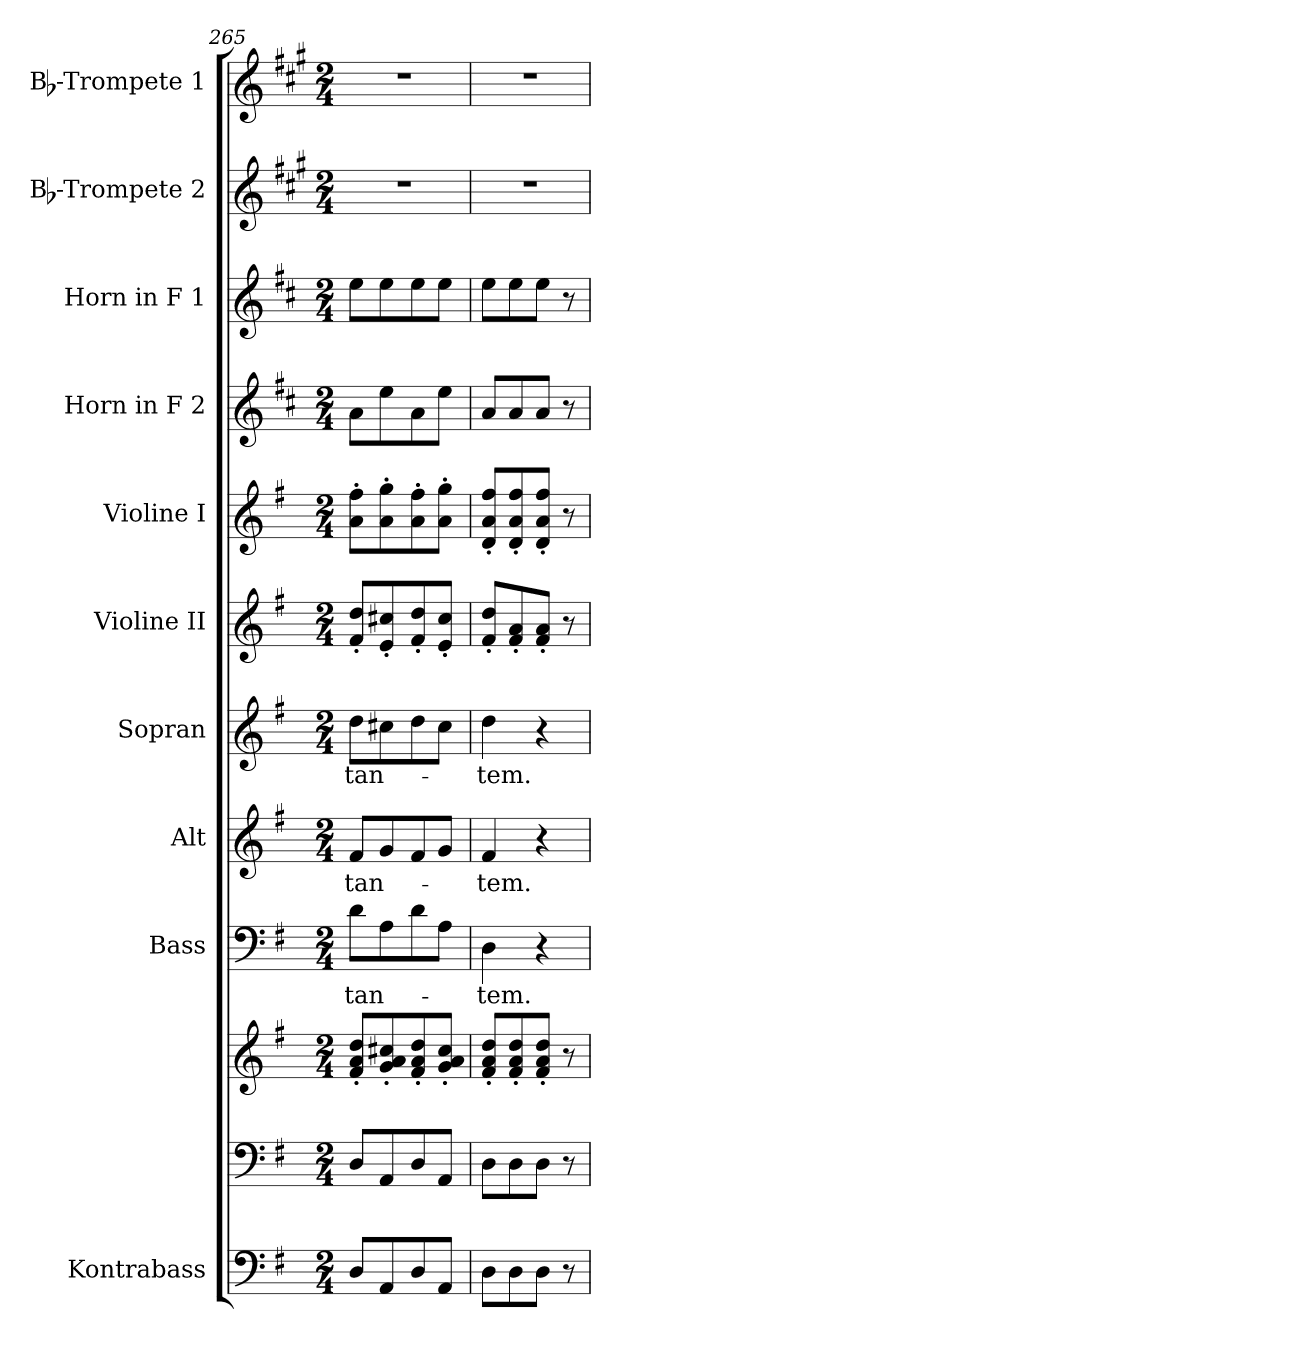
**kern	**kern	**kern	**kern	**text	**kern	**text	**kern	**text	**kern	**kern	**kern	**kern	**kern	**kern
*part11	*part10	*part10	*part9	*part9	*part8	*part8	*part7	*part7	*part6	*part5	*part4	*part3	*part2	*part1
*staff12	*staff11	*staff10	*staff9	*staff9	*staff8	*staff8	*staff7	*staff7	*staff6	*staff5	*staff4	*staff3	*staff2	*staff1
*I"Kontrabass	*	*	*I"Bass	*	*I"Alt	*	*I"Sopran	*	*I"Violine II	*I"Violine I	*I"Horn in F 2	*I"Horn in F 1	*I"Bb-Trompete 2	*I"Bb-Trompete 1
*I'Kb.	*	*	*I'B.	*	*I'A.	*	*I'S.	*	*I'Vl. II	*I'Vl. I	*	*	*I'Bb Trp. 2	*I'Bb Trp. 1
*clefF4	*clefF4	*clefG2	*clefF4	*	*clefG2	*	*clefG2	*	*clefG2	*clefG2	*clefG2	*clefG2	*clefG2	*clefG2
*ITrd7c12	*	*	*	*	*	*	*	*	*	*	*ITrd4c7	*ITrd4c7	*ITrd1c2	*ITrd1c2
*k[f#]	*k[f#]	*k[f#]	*k[f#]	*	*k[f#]	*	*k[f#]	*	*k[f#]	*k[f#]	*k[f#]	*k[f#]	*k[f#]	*k[f#]
*G:	*G:	*G:	*G:	*	*G:	*	*G:	*	*G:	*G:	*G:	*G:	*G:	*G:
*M2/4	*M2/4	*M2/4	*M2/4	*	*M2/4	*	*M2/4	*	*M2/4	*M2/4	*M2/4	*M2/4	*M2/4	*M2/4
=265	=265	=265	=265	=265	=265	=265	=265	=265	=265	=265	=265	=265	=265	=265
!	!	!	!	!LO:LY:b	!	!LO:LY:b	!	!LO:LY:b	!	!	!	!	!	!
8DD/L	8D/L	8f#/'< 8a/'< 8dd/'<L	8d\L	-tan-	8f#/L	-tan-	8dd\L	-tan-	8f#/'< 8dd/'<L	8a\'> 8ff#\'>L	8d\L	8a\L	2r	2r
8AAA/	8AA/	8g/'< 8a/'< 8cc#X/'<	8A\	.	8g/	.	8cc#X\	.	8e/'< 8cc#X/'<	8a\'> 8gg\'>	8a\	8a\	.	.
8DD/	8D/	8f#/'< 8a/'< 8dd/'<	8d\	.	8f#/	.	8dd\	.	8f#/'< 8dd/'<	8a\'> 8ff#\'>	8d\	8a\	.	.
8AAA/J	8AA/J	8g/'< 8a/'< 8cc#/'<J	8A\J	.	8g/J	.	8cc#\J	.	8e/'< 8cc#/'<J	8a\'> 8gg\'>J	8a\J	8a\J	.	.
!!LO:PB:g=z
=266	=266	=266	=266	=266	=266	=266	=266	=266	=266	=266	=266	=266	=266	=266
!	!	!	!	!LO:LY:b	!	!LO:LY:b	!	!LO:LY:b	!	!	!	!	!	!
8DD\L	8D\L	8f#/'< 8a/'< 8dd/'<L	4D\	-tem.	4f#/	-tem.	4dd\	-tem.	8f#/'< 8dd/'<L	8d/'< 8a/'< 8ff#/'<L	8d/L	8a\L	2r	2r
8DD\	8D\	8f#/'< 8a/'< 8dd/'<	.	.	.	.	.	.	8f#/'< 8a/'<	8d/'< 8a/'< 8ff#/'<	8d/	8a\	.	.
8DD\J	8D\J	8f#/'< 8a/'< 8dd/'<J	4r	.	4r	.	4r	.	8f#/'< 8a/'<J	8d/'< 8a/'< 8ff#/'<J	8d/J	8a\J	.	.
8r	8r	8r	.	.	.	.	.	.	8r	8r	8r	8r	.	.
=	=	=	=	=	=	=	=	=	=	=	=	=	=	=
*-	*-	*-	*-	*-	*-	*-	*-	*-	*-	*-	*-	*-	*-	*-
